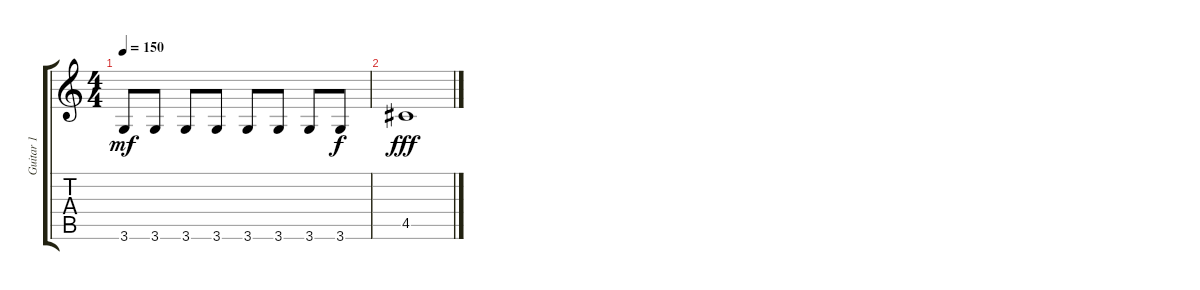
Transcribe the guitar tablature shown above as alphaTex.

\track ("Guitar 1" "Guitar 1") {instrument acousticguitarsteel}
\staff {score tabs}
\tuning (E4 B3 G3 D3 A2 E2) {hide}
\ts (4 4)
\tempo 150
\clef g2
\ks c
3.6.8{dy mf} 3.6.8 3.6.8 3.6.8 3.6.8 3.6.8 3.6.8 3.6.8{dy f} |
4.5.1{dy fff}
